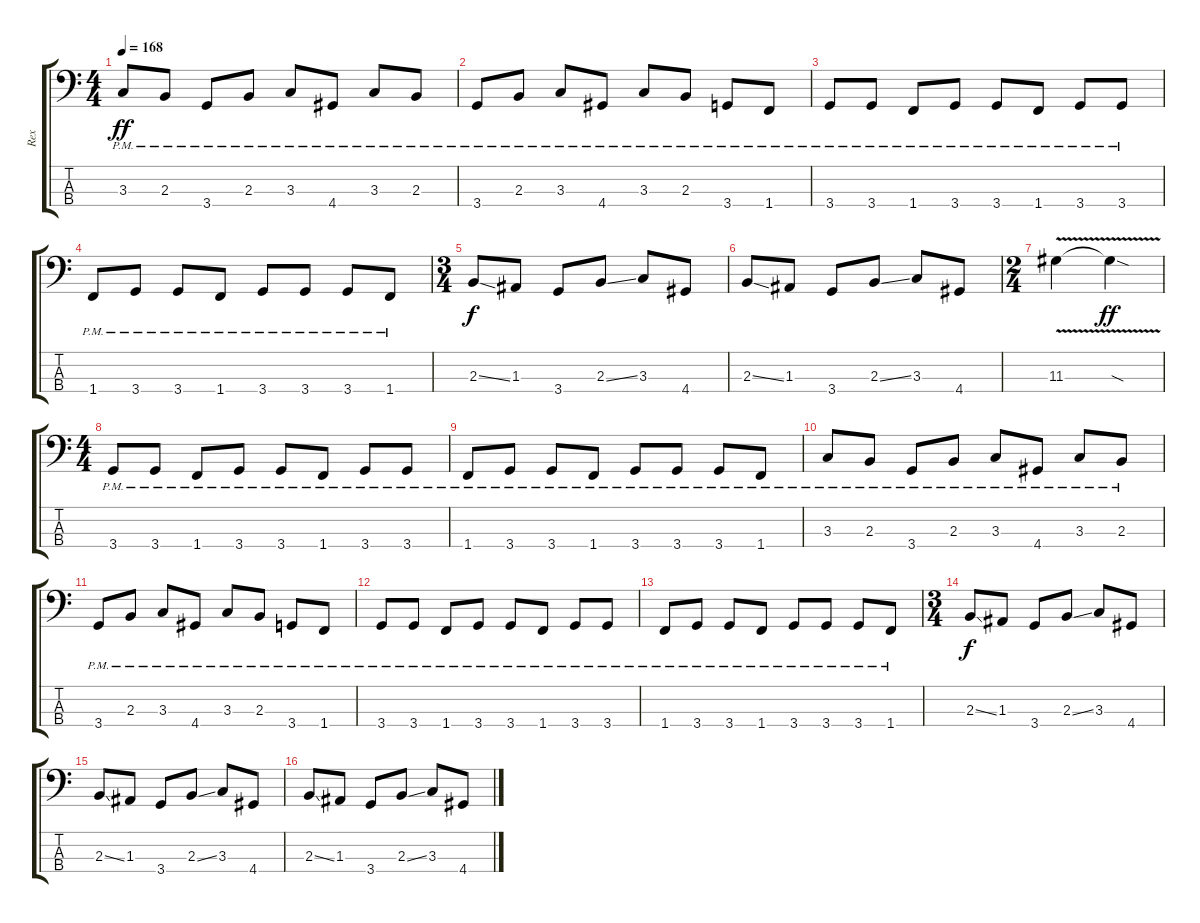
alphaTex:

\track ("Rex" "Rex") {instrument electricbasspick}
\staff {score tabs}
\tuning (G2 D2 A1 E1) {hide}
\ts (4 4)
\tempo 168
\clef f4
\ks c
3.3{pm}.8{dy ff} 2.3{pm}.8 3.4{pm}.8 2.3{pm}.8 3.3{pm}.8 4.4{pm}.8 3.3{pm}.8 2.3{pm}.8 |
3.4{pm}.8 2.3{pm}.8 3.3{pm}.8 4.4{pm}.8 3.3{pm}.8 2.3{pm}.8 3.4{pm}.8 1.4{pm}.8 |
3.4{pm}.8 3.4{pm}.8 1.4{pm}.8 3.4{pm}.8 3.4{pm}.8 1.4{pm}.8 3.4{pm}.8 3.4{pm}.8 |
1.4{pm}.8 3.4{pm}.8 3.4{pm}.8 1.4{pm}.8 3.4{pm}.8 3.4{pm}.8 3.4{pm}.8 1.4{pm}.8 |
\ts (3 4)
2.3{ss}.8{dy f} 1.3.8 3.4.8 2.3{ss}.8 3.3.8 4.4.8 |
2.3{ss}.8 1.3.8 3.4.8 2.3{ss}.8 3.3.8 4.4.8 |
\ts (2 4)
11.3{v}.4 11.3{sod t}.4{dy ff} |
\ts (4 4)
3.4{pm}.8 3.4{pm}.8 1.4{pm}.8 3.4{pm}.8 3.4{pm}.8 1.4{pm}.8 3.4{pm}.8 3.4{pm}.8 |
1.4{pm}.8 3.4{pm}.8 3.4{pm}.8 1.4{pm}.8 3.4{pm}.8 3.4{pm}.8 3.4{pm}.8 1.4{pm}.8 |
3.3{pm}.8 2.3{pm}.8 3.4{pm}.8 2.3{pm}.8 3.3{pm}.8 4.4{pm}.8 3.3{pm}.8 2.3{pm}.8 |
3.4{pm}.8 2.3{pm}.8 3.3{pm}.8 4.4{pm}.8 3.3{pm}.8 2.3{pm}.8 3.4{pm}.8 1.4{pm}.8 |
3.4{pm}.8 3.4{pm}.8 1.4{pm}.8 3.4{pm}.8 3.4{pm}.8 1.4{pm}.8 3.4{pm}.8 3.4{pm}.8 |
1.4{pm}.8 3.4{pm}.8 3.4{pm}.8 1.4{pm}.8 3.4{pm}.8 3.4{pm}.8 3.4{pm}.8 1.4{pm}.8 |
\ts (3 4)
2.3{ss}.8{dy f} 1.3.8 3.4.8 2.3{ss}.8 3.3.8 4.4.8 |
2.3{ss}.8 1.3.8 3.4.8 2.3{ss}.8 3.3.8 4.4.8 |
2.3{ss}.8 1.3.8 3.4.8 2.3{ss}.8 3.3.8 4.4.8
